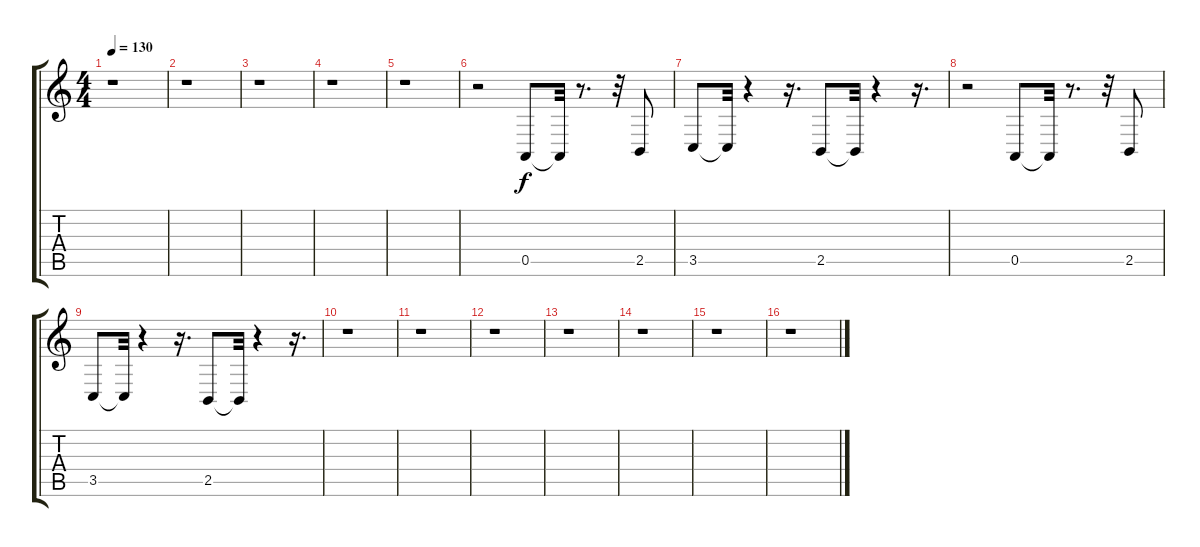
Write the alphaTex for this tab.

\track "" {instrument baritonesax}
\staff {score tabs}
\tuning (E4 B3 G3 D3 A2 E2) {hide}
\ts (4 4)
\tempo 130
\clef g2
\ks c
r.1{dy f} |
r.1 |
r.1 |
r.1 |
r.1 |
r.2 0.5.8 0.5{t}.32 r.8{d} r.32 2.5.8 |
3.5.8 3.5{t}.32 r.4 r.16{d} 2.5.8 2.5{t}.32 r.4 r.16{d} |
r.2 0.5.8 0.5{t}.32 r.8{d} r.32 2.5.8 |
3.5.8 3.5{t}.32 r.4 r.16{d} 2.5.8 2.5{t}.32 r.4 r.16{d} |
r.1 |
r.1 |
r.1 |
r.1 |
r.1 |
r.1 |
r.1
